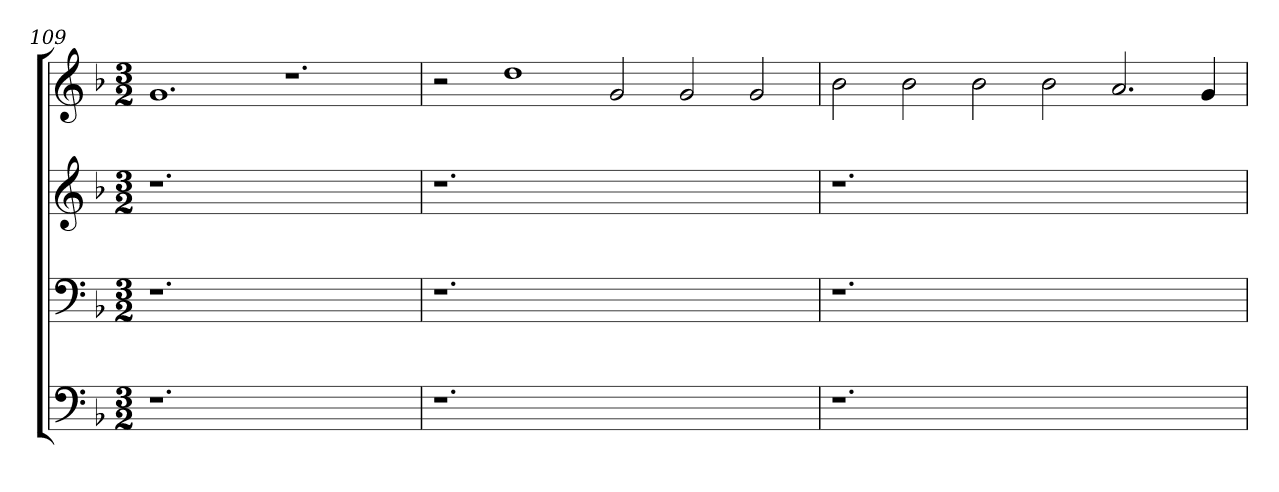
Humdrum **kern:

**kern	**kern	**kern	**kern	**text
*part4	*part3	*part2	*part1	*part1
*staff4	*staff3	*staff2	*staff1	*staff1
*clefF4	*clefF4	*clefG2	*clefG2	*
*k[b-]	*k[b-]	*k[b-]	*k[b-]	*
*F:	*F:	*F:	*F:	*
*M3/2	*M3/2	*M3/2	*M3/2	*
=109	=109	=109	=109	=109
1.r	1.r	1.r	1.g	.
1.ryy	1.ryy	1.ryy	1.r	.
=110	=110	=110	=110	=110
1.r	1.r	1.r	2r	.
.	.	.	1dd	.
1.ryy	1.ryy	1.ryy	2g/	.
.	.	.	2g/	.
.	.	.	2g/	.
=111	=111	=111	=111	=111
1.r	1.r	1.r	2b-\	.
.	.	.	2b-\	.
.	.	.	2b-\	.
1.ryy	1.ryy	1.ryy	2b-\	.
.	.	.	2.a/	.
.	.	.	4g/	.
=	=	=	=	=
*-	*-	*-	*-	*-
